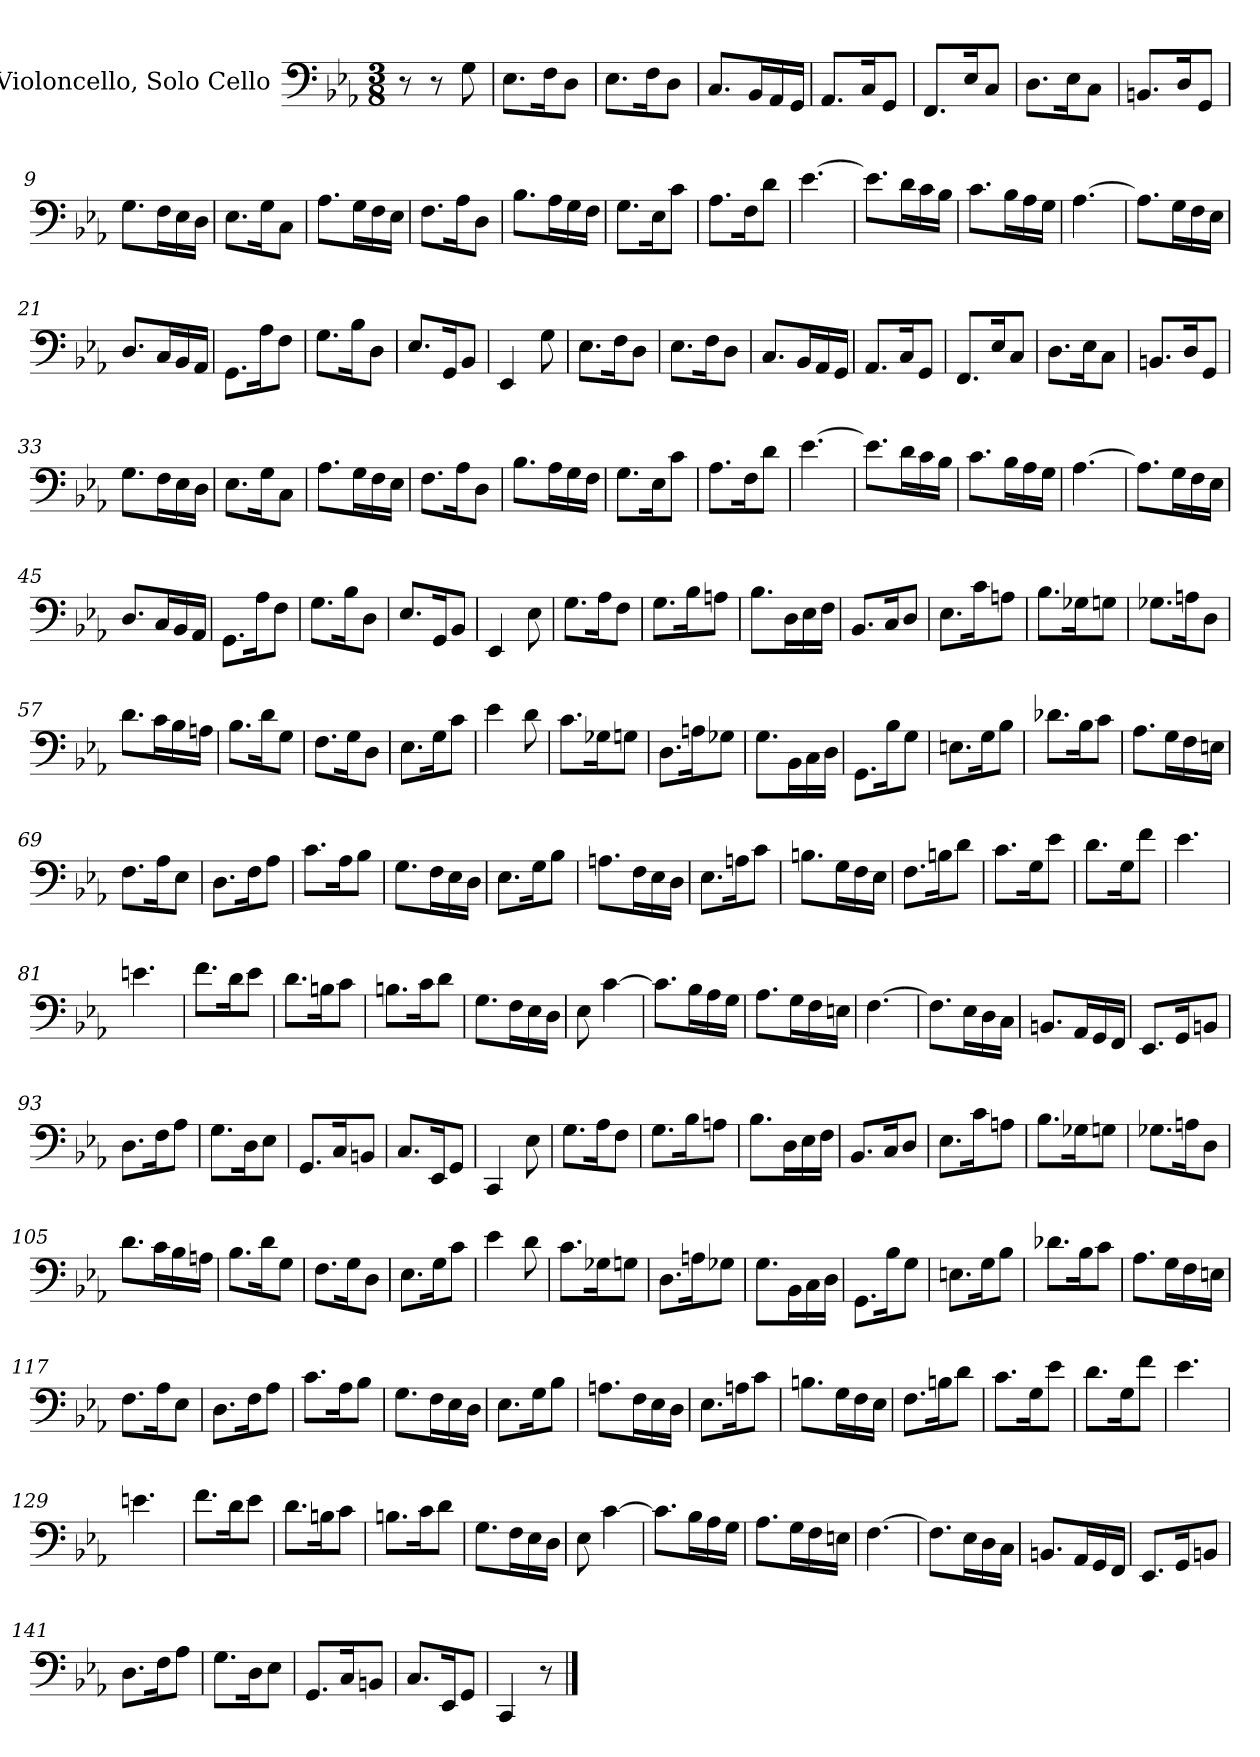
**kern
*part1
*staff1
*I"Violoncello, Solo Cello
*I'Vc.
*clefF4
*k[b-e-a-]
*M3/8
*MM250
=1
8r
8r
*MM100
8G\
=2
8.E-\L
16F\K
8D\J
=3
8.E-\L
16F\K
8D\J
=4
8.C/L
16BB-/L
16AA-/
16GG/JJ
=5
8.AA-/L
16C/K
8GG/J
=6
8.FF/L
16E-/K
8C/J
=7
8.D\L
16E-\K
8C\J
=8
8.BBn/L
16D/K
8GG/J
=9
8.G\L
16F\L
16E-\
16D\JJ
!!LO:LB:g=z
=10
8.E-\L
16G\K
8C\J
=11
8.A-\L
16G\L
16F\
16E-\JJ
=12
8.F\L
16A-\K
8D\J
=13
8.B-\L
16A-\L
16G\
16F\JJ
=14
8.G\L
16E-\K
8c\J
=15
8.A-\L
16F\K
8d\J
=16
[4.e-\
=17
8.e-\L]
16d\L
16c\
16B-\JJ
=18
8.c\L
16B-\L
16A-\
16G\JJ
=19
[4.A-\
!!LO:LB:g=z
=20
8.A-\L]
16G\L
16F\
16E-\JJ
=21
8.D/L
16C/L
16BB-/
16AA-/JJ
=22
8.GG\L
16A-\K
8F\J
=23
8.G\L
16B-\K
8D\J
=24
8.E-/L
16GG/K
8BB-/J
=25
4EE-/
8G\
=26
8.E-\L
16F\K
8D\J
=27
8.E-\L
16F\K
8D\J
=28
8.C/L
16BB-/L
16AA-/
16GG/JJ
=29
8.AA-/L
16C/K
8GG/J
!!LO:LB:g=z
=30
8.FF/L
16E-/K
8C/J
=31
8.D\L
16E-\K
8C\J
=32
8.BBn/L
16D/K
8GG/J
=33
8.G\L
16F\L
16E-\
16D\JJ
=34
8.E-\L
16G\K
8C\J
=35
8.A-\L
16G\L
16F\
16E-\JJ
=36
8.F\L
16A-\K
8D\J
=37
8.B-\L
16A-\L
16G\
16F\JJ
=38
8.G\L
16E-\K
8c\J
=39
8.A-\L
16F\K
8d\J
!!LO:LB:g=z
=40
[4.e-\
=41
8.e-\L]
16d\L
16c\
16B-\JJ
=42
8.c\L
16B-\L
16A-\
16G\JJ
=43
[4.A-\
=44
8.A-\L]
16G\L
16F\
16E-\JJ
=45
8.D/L
16C/L
16BB-/
16AA-/JJ
=46
8.GG\L
16A-\K
8F\J
=47
8.G\L
16B-\K
8D\J
=48
8.E-/L
16GG/K
8BB-/J
=49
4EE-/
8E-\
!!LO:LB:g=z
=50
8.G\L
16A-\K
8F\J
=51
8.G\L
16B-\K
8An\J
=52
8.B-\L
16D\L
16E-\
16F\JJ
=53
8.BB-/L
16C/K
8D/J
=54
8.E-\L
16c\K
8An\J
=55
8.B-\L
16G-X\K
8Gn\J
=56
8.G-X\L
16An\K
8D\J
=57
8.d\L
16c\L
16B-\
16An\JJ
=58
8.B-\L
16d\K
8G\J
!!LO:LB:g=z
=59
8.F\L
16G\K
8D\J
=60
8.E-\L
16G\K
8c\J
=61
4e-\
8d\
=62
8.c\L
16G-X\K
8Gn\J
=63
8.D\L
16An\K
8G-X\J
=64
8.G\L
16BB-\L
16C\
16D\JJ
=65
8.GG\L
16B-\K
8G\J
=66
8.En\L
16G\K
8B-\J
=67
8.d-X\L
16B-\K
8c\J
!!LO:LB:g=z
=68
8.A-\L
16G\L
16F\
16En\JJ
=69
8.F\L
16A-\K
8E-\J
=70
8.D\L
16F\K
8A-\J
=71
8.c\L
16A-\K
8B-\J
=72
8.G\L
16F\L
16E-\
16D\JJ
=73
8.E-\L
16G\K
8B-\J
=74
8.An\L
16F\L
16E-\
16D\JJ
=75
8.E-\L
16An\K
8c\J
=76
8.Bn\L
16G\L
16F\
16E-\JJ
!!LO:LB:g=z
=77
8.F\L
16Bn\K
8d\J
=78
8.c\L
16G\K
8e-\J
=79
8.d\L
16G\K
8f\J
=80
4.e-\
=81
4.en\
=82
8.f\L
16d\K
8e-\J
=83
8.d\L
16Bn\K
8c\J
=84
8.Bn\L
16c\K
8d\J
=85
8.G\L
16F\L
16E-\
16D\JJ
=86
8E-\
[4c\
!!LO:LB:g=z
=87
8.c\L]
16B-\L
16A-\
16G\JJ
=88
8.A-\L
16G\L
16F\
16En\JJ
=89
[4.F\
=90
8.F\L]
16E-\L
16D\
16C\JJ
=91
8.BBn/L
16AA-/L
16GG/
16FF/JJ
=92
8.EE-/L
16GG/K
8BBn/J
=93
8.D\L
16F\K
8A-\J
=94
8.G\L
16D\K
8E-\J
=95
8.GG/L
16C/K
8BBn/J
!!LO:LB:g=z
=96
8.C/L
16EE-/K
8GG/J
=97
4CC/
8E-\
=98
8.G\L
16A-\K
8F\J
=99
8.G\L
16B-\K
8An\J
=100
8.B-\L
16D\L
16E-\
16F\JJ
=101
8.BB-/L
16C/K
8D/J
=102
8.E-\L
16c\K
8An\J
=103
8.B-\L
16G-X\K
8Gn\J
=104
8.G-X\L
16An\K
8D\J
!!LO:PB:g=z
=105
8.d\L
16c\L
16B-\
16An\JJ
=106
8.B-\L
16d\K
8G\J
=107
8.F\L
16G\K
8D\J
=108
8.E-\L
16G\K
8c\J
=109
4e-\
8d\
=110
8.c\L
16G-X\K
8Gn\J
=111
8.D\L
16An\K
8G-X\J
=112
8.G\L
16BB-\L
16C\
16D\JJ
=113
8.GG\L
16B-\K
8G\J
!!LO:LB:g=z
=114
8.En\L
16G\K
8B-\J
=115
8.d-X\L
16B-\K
8c\J
=116
8.A-\L
16G\L
16F\
16En\JJ
=117
8.F\L
16A-\K
8E-\J
=118
8.D\L
16F\K
8A-\J
=119
8.c\L
16A-\K
8B-\J
=120
8.G\L
16F\L
16E-\
16D\JJ
=121
8.E-\L
16G\K
8B-\J
=122
8.An\L
16F\L
16E-\
16D\JJ
!!LO:LB:g=z
=123
8.E-\L
16An\K
8c\J
=124
8.Bn\L
16G\L
16F\
16E-\JJ
=125
8.F\L
16Bn\K
8d\J
=126
8.c\L
16G\K
8e-\J
=127
8.d\L
16G\K
8f\J
=128
4.e-\
=129
4.en\
=130
8.f\L
16d\K
8e-\J
=131
8.d\L
16Bn\K
8c\J
=132
8.Bn\L
16c\K
8d\J
!!LO:LB:g=z
=133
8.G\L
16F\L
16E-\
16D\JJ
=134
8E-\
[4c\
=135
8.c\L]
16B-\L
16A-\
16G\JJ
=136
8.A-\L
16G\L
16F\
16En\JJ
=137
[4.F\
=138
8.F\L]
16E-\L
16D\
16C\JJ
=139
8.BBn/L
16AA-/L
16GG/
16FF/JJ
=140
8.EE-/L
16GG/K
8BBn/J
=141
8.D\L
16F\K
8A-\J
=142
8.G\L
16D\K
8E-\J
!!LO:LB:g=z
=143
8.GG/L
16C/K
8BBn/J
=144
8.C/L
16EE-/K
8GG/J
=145
4CC/
8r
==
*-
